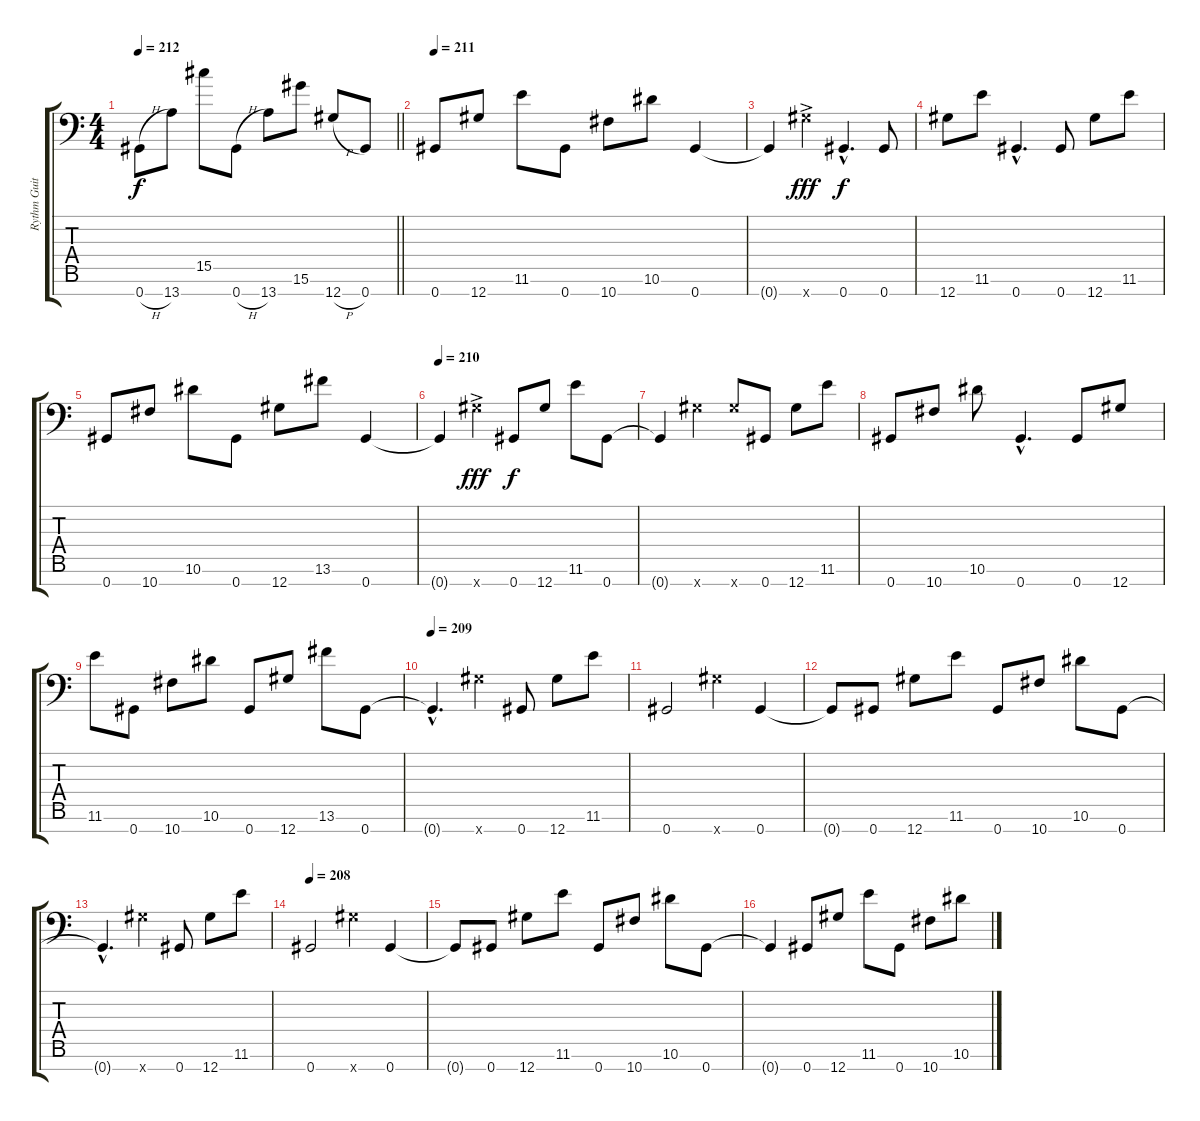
\track ("Rythm Guitar #2" "Rythm Guit") {instrument distortionguitar}
\staff {score tabs}
\tuning (Eb4 Bb3 F3 Eb3 Bb2 F2 Ab1) {hide}
\ts (4 4)
\tempo 212
\clef f4
\barLineRight lightlight
\ks c
0.7{h}.8{dy f} 13.7.8 15.5.8 0.7{h}.8 13.7.8 15.6.8 12.7{h}.8 0.7.8 |
\section ("" "")
\tempo 211
0.7.8 12.7.8 11.6.8 0.7.8 10.7.8 10.6.8 0.7.4 |
0.7{t}.4 12.7{ac x}.4{dy fff} 0.7{hac}.4{d dy f} 0.7.8 |
12.7.8 11.6.8 0.7{hac}.4{d} 0.7.8 12.7.8 11.6.8 |
0.7.8 10.7.8 10.6.8 0.7.8 12.7.8 13.6.8 0.7.4 |
\tempo 210
0.7{t}.4 12.7{ac x}.4{dy fff} 0.7.8{dy f} 12.7.8 11.6.8 0.7.8 |
0.7{t}.4 12.7{x}.4 12.7{x}.8 0.7.8 12.7.8 11.6.8 |
0.7.8 10.7.8 10.6.8 0.7{hac}.4{d} 0.7.8 12.7.8 |
11.6.8 0.7.8 10.7.8 10.6.8 0.7.8 12.7.8 13.6.8 0.7.8 |
\tempo 209
0.7{hac t}.4{d} 12.7{x}.4 0.7.8 12.7.8 11.6.8 |
0.7.2 12.7{x}.4 0.7.4 |
0.7{t}.8 0.7.8 12.7.8 11.6.8 0.7.8 10.7.8 10.6.8 0.7.8 |
0.7{hac t}.4{d} 12.7{x}.4 0.7.8 12.7.8 11.6.8 |
\tempo 208
0.7.2 12.7{x}.4 0.7.4 |
0.7{t}.8 0.7.8 12.7.8 11.6.8 0.7.8 10.7.8 10.6.8 0.7.8 |
0.7{t}.4 0.7.8 12.7.8 11.6.8 0.7.8 10.7.8 10.6.8
